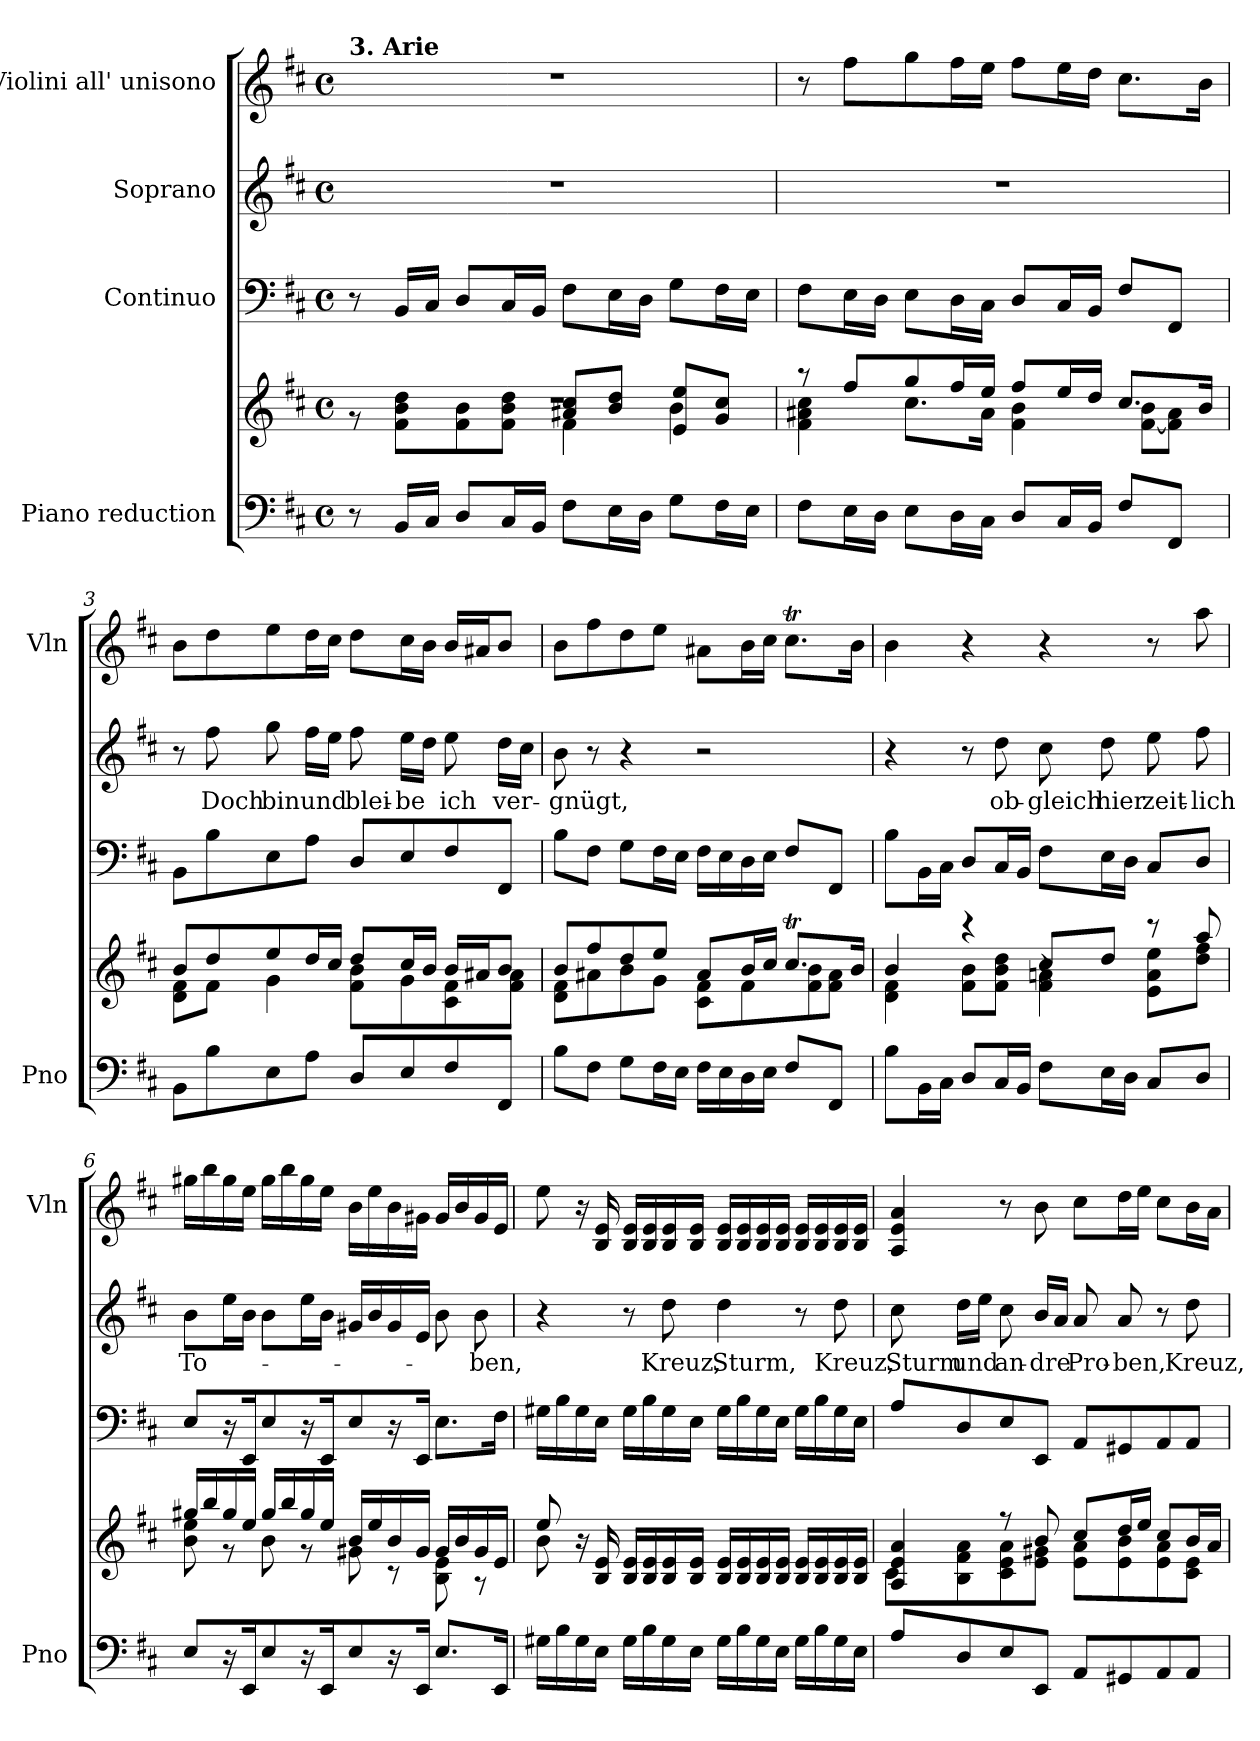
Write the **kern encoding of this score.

**kern	**kern	**kern	**kern	**text	**kern
*part4	*part4	*part3	*part2	*part2	*part1
*staff5	*staff4	*staff3	*staff2	*staff2	*staff1
*I"Piano reduction	*	*I"Continuo	*I"Soprano	*	*I"Violini all' unisono
*I'Pno	*	*	*	*	*I'Vln
*stria5	*stria5	*	*	*	*
*clefF4	*clefG2	*clefF4	*clefG2	*	*clefG2
*k[f#c#]	*k[f#c#]	*k[f#c#]	*k[f#c#]	*	*k[f#c#]
*M4/4	*M4/4	*M4/4	*M4/4	*	*M4/4
*met(c)	*met(c)	*met(c)	*met(c)	*	*met(c)
=1	=1	=1	=1	=1	=1
*	*^	*	*	*	*
*	*	*^	*	*	*	*
!	!	!	!	!	!	!	!LO:TX:a:B:t=3. Arie
8r	1r	8r	2ryy	8r	1r	.	1r
16BB/LL	.	8f#!\ 8b!\ 8dd!\L	.	16BB/LL	.	.	.
16C#/JJ	.	.	.	16C#/JJ	.	.	.
8D/L	.	8f#!\ 8b!\	.	8D/L	.	.	.
16C#/L	.	8f#!\ 8b!\ 8dd!\J	.	16C#/L	.	.	.
16BB/JJ	.	.	.	16BB/JJ	.	.	.
8F#\L	.	4f#!\	8a#X!/ 8cc#!/L	8F#\L	.	.	.
16E\L	.	.	8b!/ 8dd!/J	16E\L	.	.	.
16D\JJ	.	.	.	16D\JJ	.	.	.
8G\L	.	4b!\	8e!/ 8ee!/L	8G\L	.	.	.
16F#\L	.	.	8g!/ 8cc#!/J	16F#\L	.	.	.
16E\JJ	.	.	.	16E\JJ	.	.	.
*	*	*v	*v	*	*	*	*
=2	=2	=2	=2	=2	=2	=2
8F#\L	8r	4f#!\ 4a#X!\ 4cc#!\	8F#\L	1r	.	8r
16E\L	8ff#/L	.	16E\L	.	.	8ff#\L
16D\JJ	.	.	16D\JJ	.	.	.
8E\L	8gg/	8.cc#!\L	8E\L	.	.	8gg\
16D\L	16ff#/L	.	16D\L	.	.	16ff#\L
16C#\JJ	16ee/JJ	16a#!\Jk	16C#\JJ	.	.	16ee\JJ
8D/L	8ff#/L	4f#!\ 4b!\	8D/L	.	.	8ff#\L
16C#/L	16ee/L	.	16C#/L	.	.	16ee\L
16BB/JJ	16dd/JJ	.	16BB/JJ	.	.	16dd\JJ
8F#/L	8.cc#/L	[8f#!\ 8b!\L	8F#/L	.	.	8.cc#\L
8FF#/J	.	8f#!\] 8a#!\J	8FF#/J	.	.	.
.	16b/Jk	.	.	.	.	16b\Jk
=3	=3	=3	=3	=3	=3	=3
8BB\L	8b/L	8d!\ 8f#!\L	8BB\L	8r	.	8b\L
!	!	!	!	!	!LO:LY:b	!
8B\	8dd/	8f#!\J	8B\	8ff#\	Doch	8dd\
!	!	!	!	!	!LO:LY:b	!
8E\	8ee/	4g!\	8E\	8gg\	bin	8ee\
!	!	!	!	!	!LO:LY:b	!
8A\J	16dd/L	.	8A\J	16ff#\LL	und	16dd\L
.	16cc#/JJ	.	.	16ee\JJ	.	16cc#\JJ
!	!	!	!	!	!LO:LY:b	!
8D/L	8dd/L	8f#!\ 8b!\L	8D/L	8ff#\	blei-	8dd\L
!	!	!	!	!	!LO:LY:b	!
8E/	16cc#/L	8g!\	8E/	16ee\LL	-be	16cc#\L
.	16b/JJ	.	.	16dd\JJ	.	16b\JJ
!	!	!	!	!	!LO:LY:b	!
8F#/	16b/LL	8c#!\ 8f#!\	8F#/	8ee\	ich	16b/LL
.	16a#X/J	.	.	.	.	16a#X/J
!	!	!	!	!	!LO:LY:b	!
8FF#/J	8b/J	8f#!\ 8a#!\J	8FF#/J	16dd\LL	ver-	8b/J
.	.	.	.	16cc#\JJ	.	.
=4	=4	=4	=4	=4	=4	=4
!	!	!	!	!	!LO:LY:b	!
8B\L	8b/L	8d!\ 8f#!\L	8B\L	8b\	-gnügt,	8b\L
8F#\J	8ff#/	8a#X!\	8F#\J	8r	.	8ff#\
8G\L	8dd/	8b!\	8G\L	4r	.	8dd\
16F#\L	8ee/J	8g!\J	16F#\L	.	.	8ee\J
16E\JJ	.	.	16E\JJ	.	.	.
16F#\LL	8a#/L	8c#!\ 8f#!\L	16F#\LL	2r	.	8a#X\L
16E\	.	.	16E\	.	.	.
16D\	16b/L	8f#!\	16D\	.	.	16b\L
16E\JJ	16cc#/JJ	.	16E\JJ	.	.	16cc#\JJ
8F#/L	8.cc#t/L	8f#!\ 8b!\	8F#/L	.	.	8.cc#t\L
8FF#/J	.	8f#!\ 8a#!\J	8FF#/J	.	.	.
.	16b/Jk	.	.	.	.	16b\Jk
!!LO:LB:g=z
=5	=5	=5	=5	=5	=5	=5
*	*	*^	*	*	*	*
8B\L	4b/	4d!\ 4f#!\	4ryy	8B\L	4r	.	4b\
16BB\L	.	.	.	16BB\L	.	.	.
16C#\JJ	.	.	.	16C#\JJ	.	.	.
8D/L	4r	8f#!\ 8b!\L	4ryy	8D/L	8r	.	4r
!	!	!	!	!	!	!LO:LY:b	!
16C#/L	.	8f#!\ 8b!\ 8dd!\J	.	16C#/L	8dd\	ob-	.
16BB/JJ	.	.	.	16BB/JJ	.	.	.
!	!	!	!	!	!	!LO:LY:b	!
8F#\L	4r	4f#!\ 4an!\	8cc#!/L	8F#\L	8cc#\	gleich	4r
!	!	!	!	!	!	!LO:LY:b	!
16E\L	.	.	8dd!/J	16E\L	8dd\	hier	.
16D\JJ	.	.	.	16D\JJ	.	.	.
!	!	!	!	!	!	!LO:LY:b	!
8C#/L	8r	8e!\ 8a!\ 8ee!\L	4ryy	8C#/L	8ee\	zeit-	8r
!	!	!	!	!	!	!LO:LY:b	!
8D/J	8aa/	8dd!\ 8ff#!\J	.	8D/J	8ff#\	lich	8aa\
*	*	*v	*v	*	*	*	*
=6	=6	=6	=6	=6	=6	=6
!	!	!	!	!	!LO:LY:b	!
8E/L	16gg#X/LL	8b!\ 8ee!\	8E/L	8b\L	To-	16gg#X\LL
.	16bb/	.	.	.	.	16bb\
16r	16gg#/	8r	16r	16ee\L	.	16gg#\
16EE/JJ	16ee/JJ	.	16EE/JJ	16b\JJ	.	16ee\JJ
8E/L	16gg#/LL	8b!\	8E/L	8b\L	.	16gg#\LL
.	16bb/	.	.	.	.	16bb\
16r	16gg#/	8r	16r	16ee\L	.	16gg#\
16EE/JJ	16ee/JJ	.	16EE/JJ	16b\JJ	.	16ee\JJ
8E/L	16b/LL	8g#X!\	8E/L	16g#X/LL	.	16b\LL
.	16ee/	.	.	16b/	.	16ee\
16r	16b/	8r	16r	16g#/	.	16b\
16EE/JJ	16g#/JJ	.	16EE/JJ	16e/JJ	.	16g#X\JJ
8.E/L	16g#/LL	8B!\ 8e!\	8.E\L	8b\	.	16g#/LL
.	16b/	.	.	.	.	16b/
!	!	!	!	!	!LO:LY:b	!
.	16g#/	8r	.	8b\	-ben,	16g#/
16EE/Jk	16e/JJ	.	16F#\Jk	.	.	16e/JJ
=7	=7	=7	=7	=7	=7	=7
16G#X\LL	8ee/	8b!\	16G#X\LL	4r	.	8ee\
16B\	.	.	16B\	.	.	.
16G#\	16r	16ryy	16G#\	.	.	16r
16E\JJ	16B/ 16e/	16ryy	16E\JJ	.	.	16B/ 16e/
16G#\LL	16B/ 16e/LL	4ryy	16G#\LL	8r	.	16B/ 16e/LL
16B\	16B/ 16e/	.	16B\	.	.	16B/ 16e/
!	!	!	!	!	!LO:LY:b	!
16G#\	16B/ 16e/	.	16G#\	8dd\	Kreuz,	16B/ 16e/
16E\JJ	16B/ 16e/JJ	.	16E\JJ	.	.	16B/ 16e/JJ
!	!	!	!	!	!LO:LY:b	!
16G#\LL	16B/ 16e/LL	2ryy	16G#\LL	4dd\	Sturm,	16B/ 16e/LL
16B\	16B/ 16e/	.	16B\	.	.	16B/ 16e/
16G#\	16B/ 16e/	.	16G#\	.	.	16B/ 16e/
16E\JJ	16B/ 16e/JJ	.	16E\JJ	.	.	16B/ 16e/JJ
16G#\LL	16B/ 16e/LL	.	16G#\LL	8r	.	16B/ 16e/LL
16B\	16B/ 16e/	.	16B\	.	.	16B/ 16e/
!	!	!	!	!	!LO:LY:b	!
16G#\	16B/ 16e/	.	16G#\	8dd\	Kreuz,	16B/ 16e/
16E\JJ	16B/ 16e/JJ	.	16E\JJ	.	.	16B/ 16e/JJ
=8	=8	=8	=8	=8	=8	=8
!	!	!	!	!	!LO:LY:b	!
8A/L	4A/ 4e/ 4a/	8c#!\L	8A/L	8cc#\	Sturm	4A/ 4e/ 4a/
!	!	!	!	!	!LO:LY:b	!
8D/	.	8B!\ 8f#!\ 8a!\	8D/	16dd\LL	und	.
.	.	.	.	16ee\JJ	.	.
!	!	!	!	!	!LO:LY:b	!
8E/	8r	8c#!\ 8e!\ 8a!\	8E/	8cc#\	an-	8r
!	!	!	!	!	!LO:LY:b	!
8EE/J	8b/	8e!\ 8g#X!\J	8EE/J	16b/LL	-dre	8b\
.	.	.	.	16a/JJ	.	.
!	!	!	!	!	!LO:LY:b	!
8AA/L	8cc#/L	8e!\ 8a!\L	8AA/L	8a/	Pro-	8cc#\L
!	!	!	!	!	!LO:LY:b	!
8GG#X/	16dd/L	8e!\ 8b!\	8GG#X/	8a/	-ben,	16dd\L
.	16ee/JJ	.	.	.	.	16ee\JJ
8AA/	8cc#/L	8e!\ 8a!\	8AA/	8r	.	8cc#\L
!	!	!	!	!	!LO:LY:b	!
8AA/J	16b/L	8c#!\ 8e!\J	8AA/J	8dd\	Kreuz,	16b\L
.	16a/JJ	.	.	.	.	16a\JJ
*	*v	*v	*	*	*	*
=	=	=	=	=	=
*-	*-	*-	*-	*-	*-
